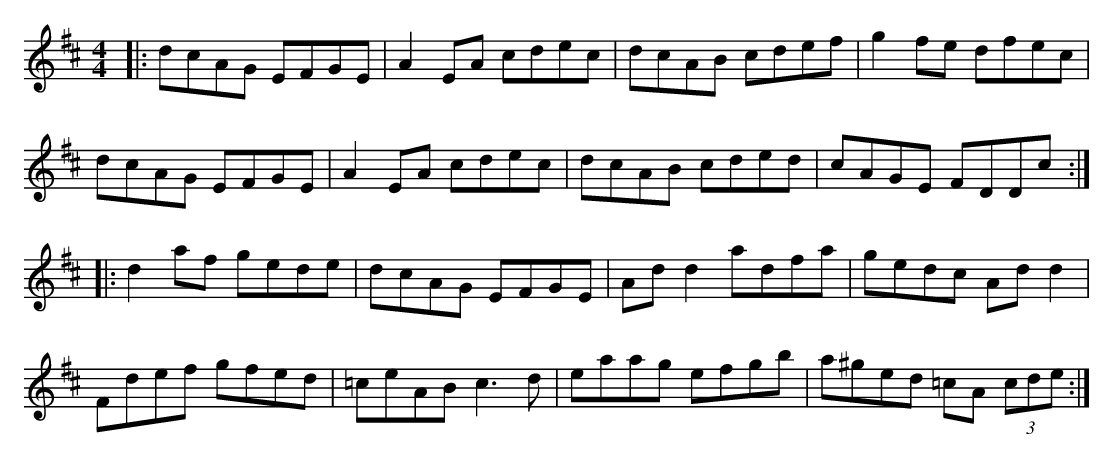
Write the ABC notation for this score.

X:1
M:4/4
K:D
|:dcAG EFGE|A2EA cdec|dcAB cdef|g2fe dfec|
dcAG EFGE|A2EA cdec|dcAB cded|cAGE FDDc:|
|:d2af gede|dcAG EFGE|Ad d2 adfa|gedc Ad d2|
Fdef gfed|=ceAB c3d|eaag efgb|a^ged =cA (3cde:|
